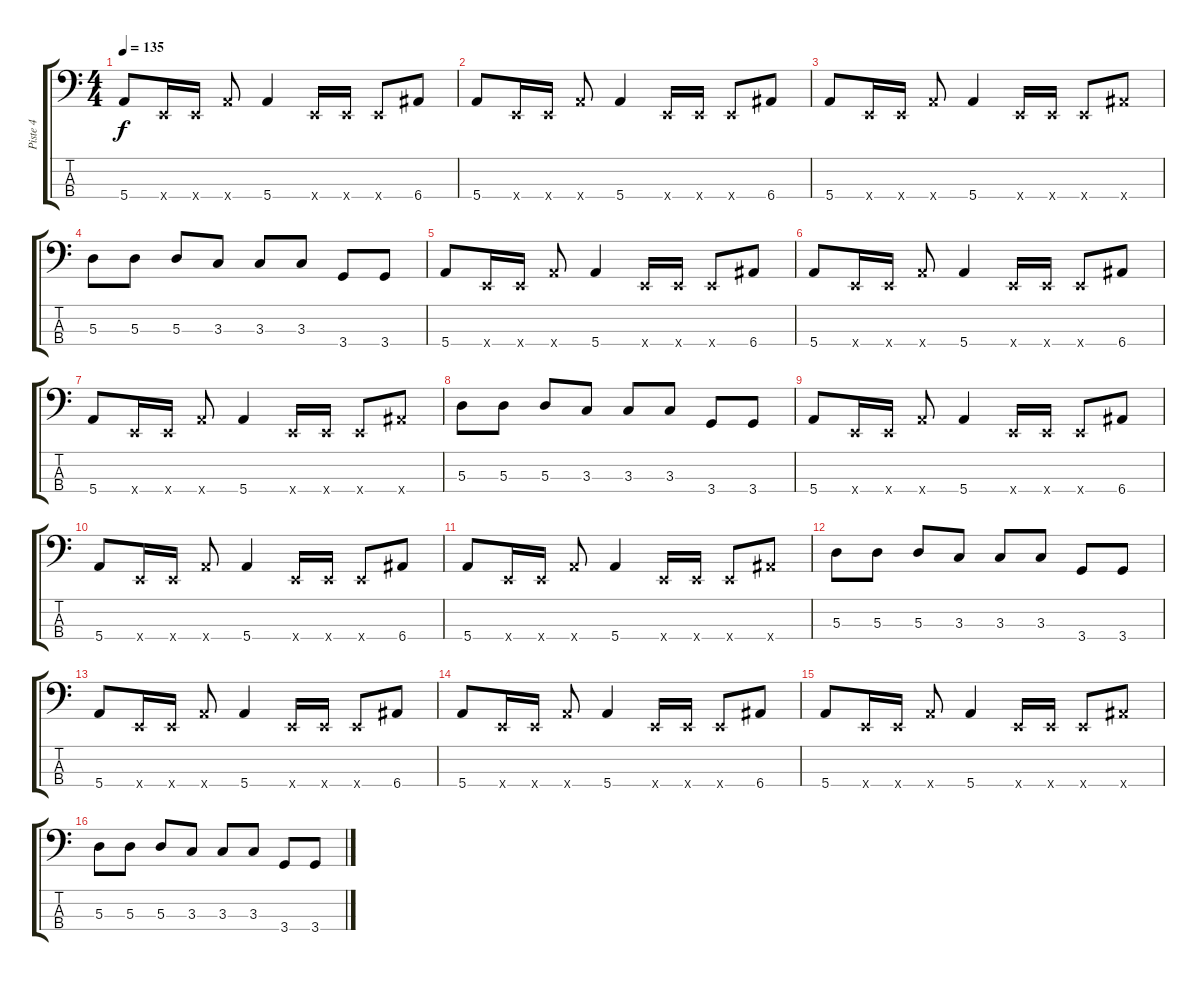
\track ("Piste 4" "Piste 4") {instrument electricbasspick}
\staff {score tabs}
\tuning (G2 D2 A1 E1) {hide}
\ts (4 4)
\tempo 135
\clef f4
\ks c
5.4.8{dy f instrument electricbasspick} 0.4{x}.16 0.4{x}.16 5.4{x}.8 5.4.4 0.4{x}.16 0.4{x}.16 0.4{x}.8 6.4.8 |
5.4.8 0.4{x}.16 0.4{x}.16 5.4{x}.8 5.4.4 0.4{x}.16 0.4{x}.16 0.4{x}.8 6.4.8 |
5.4.8 0.4{x}.16 0.4{x}.16 5.4{x}.8 5.4.4 0.4{x}.16 0.4{x}.16 0.4{x}.8 6.4{x}.8 |
5.3.8 5.3.8 5.3.8 3.3.8 3.3.8 3.3.8 3.4.8 3.4.8 |
5.4.8 0.4{x}.16 0.4{x}.16 5.4{x}.8 5.4.4 0.4{x}.16 0.4{x}.16 0.4{x}.8 6.4.8 |
5.4.8 0.4{x}.16 0.4{x}.16 5.4{x}.8 5.4.4 0.4{x}.16 0.4{x}.16 0.4{x}.8 6.4.8 |
5.4.8 0.4{x}.16 0.4{x}.16 5.4{x}.8 5.4.4 0.4{x}.16 0.4{x}.16 0.4{x}.8 6.4{x}.8 |
5.3.8 5.3.8 5.3.8 3.3.8 3.3.8 3.3.8 3.4.8 3.4.8 |
5.4.8 0.4{x}.16 0.4{x}.16 5.4{x}.8 5.4.4 0.4{x}.16 0.4{x}.16 0.4{x}.8 6.4.8 |
5.4.8 0.4{x}.16 0.4{x}.16 5.4{x}.8 5.4.4 0.4{x}.16 0.4{x}.16 0.4{x}.8 6.4.8 |
5.4.8 0.4{x}.16 0.4{x}.16 5.4{x}.8 5.4.4 0.4{x}.16 0.4{x}.16 0.4{x}.8 6.4{x}.8 |
5.3.8 5.3.8 5.3.8 3.3.8 3.3.8 3.3.8 3.4.8 3.4.8 |
5.4.8 0.4{x}.16 0.4{x}.16 5.4{x}.8 5.4.4 0.4{x}.16 0.4{x}.16 0.4{x}.8 6.4.8 |
5.4.8 0.4{x}.16 0.4{x}.16 5.4{x}.8 5.4.4 0.4{x}.16 0.4{x}.16 0.4{x}.8 6.4.8 |
5.4.8 0.4{x}.16 0.4{x}.16 5.4{x}.8 5.4.4 0.4{x}.16 0.4{x}.16 0.4{x}.8 6.4{x}.8 |
5.3.8 5.3.8 5.3.8 3.3.8 3.3.8 3.3.8 3.4.8 3.4.8
